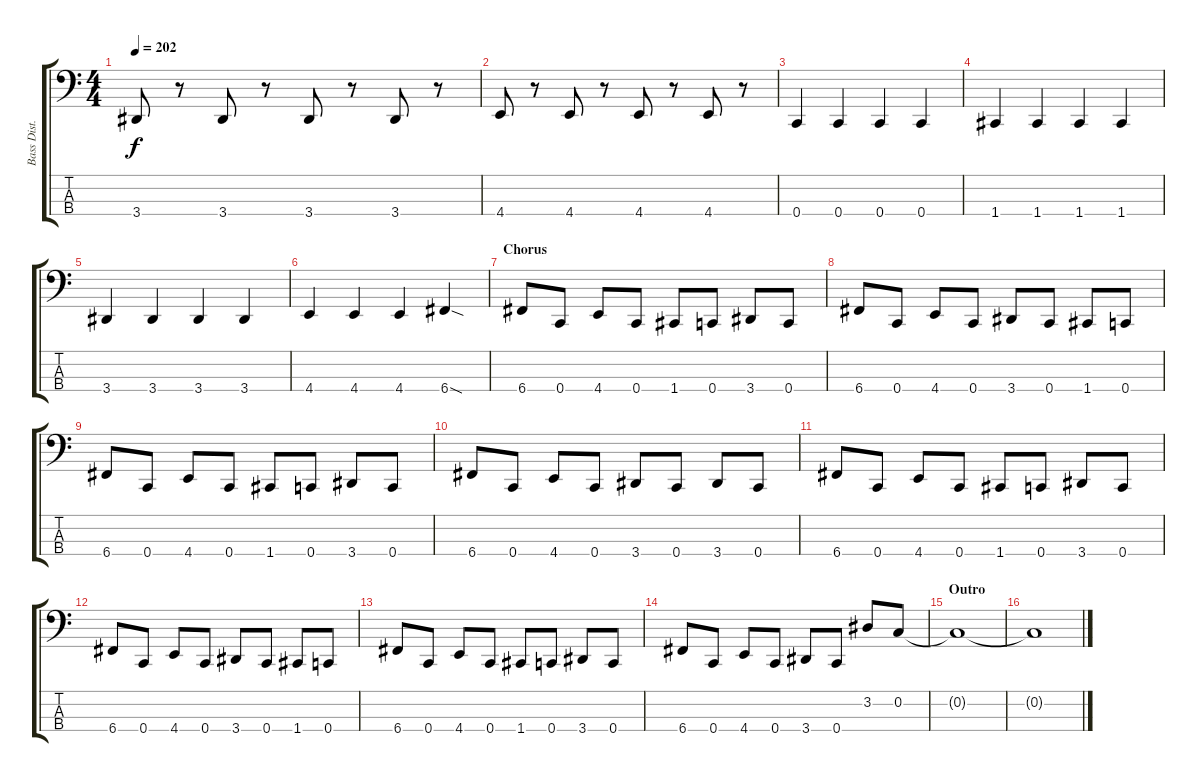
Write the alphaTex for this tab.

\track ("Bass Dist." "Bass Dist.") {instrument distortionguitar}
\staff {score tabs}
\tuning (F2 C2 G1 C1) {hide}
\ts (4 4)
\tempo 202
\clef f4
\ks c
3.4.8{dy f} r.8 3.4.8 r.8 3.4.8 r.8 3.4.8 r.8 |
4.4.8 r.8 4.4.8 r.8 4.4.8 r.8 4.4.8 r.8 |
0.4.4 0.4.4 0.4.4 0.4.4 |
1.4.4 1.4.4 1.4.4 1.4.4 |
3.4.4 3.4.4 3.4.4 3.4.4 |
4.4.4 4.4.4 4.4.4 6.4{sod}.4 |
\section ("" "Chorus")
6.4.8 0.4.8 4.4.8 0.4.8 1.4.8 0.4.8 3.4.8 0.4.8 |
6.4.8 0.4.8 4.4.8 0.4.8 3.4.8 0.4.8 1.4.8 0.4.8 |
6.4.8 0.4.8 4.4.8 0.4.8 1.4.8 0.4.8 3.4.8 0.4.8 |
6.4.8 0.4.8 4.4.8 0.4.8 3.4.8 0.4.8 3.4.8 0.4.8 |
6.4.8 0.4.8 4.4.8 0.4.8 1.4.8 0.4.8 3.4.8 0.4.8 |
6.4.8 0.4.8 4.4.8 0.4.8 3.4.8 0.4.8 1.4.8 0.4.8 |
6.4.8 0.4.8 4.4.8 0.4.8 1.4.8 0.4.8 3.4.8 0.4.8 |
6.4.8 0.4.8 4.4.8 0.4.8 3.4.8 0.4.8 3.2.8 0.2.8 |
\section ("" "Outro")
0.2{t}.1{volume 4} |
0.2{t}.1
